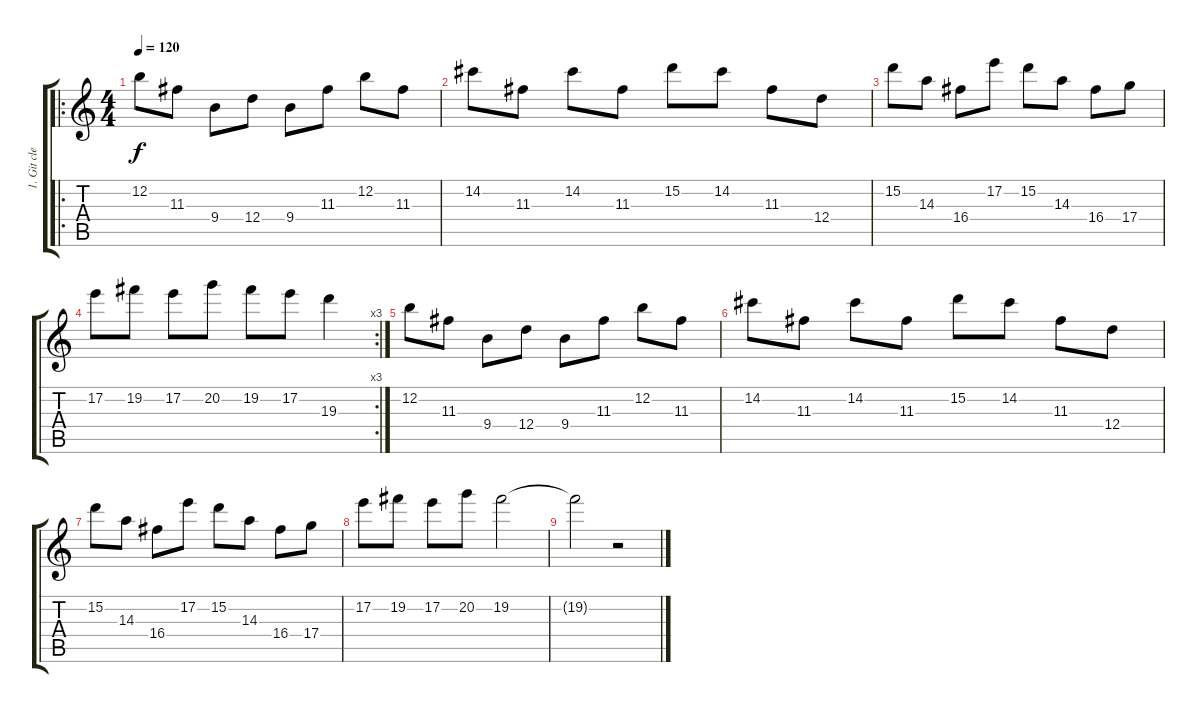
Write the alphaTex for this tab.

\track ("1. Git clean" "1. Git cle") {instrument acousticguitarnylon}
\staff {score tabs}
\tuning (E4 B3 G3 D3 A2 E2) {hide}
\ro
\ts (4 4)
\tempo 120
\clef g2
\ks c
12.2.8{dy f} 11.3.8 9.4.8 12.4.8 9.4.8 11.3.8 12.2.8 11.3.8 |
14.2.8 11.3.8 14.2.8 11.3.8 15.2.8 14.2.8 11.3.8 12.4.8 |
15.2.8 14.3.8 16.4.8 17.2.8 15.2.8 14.3.8 16.4.8 17.4.8 |
\rc 3
17.2.8 19.2.8 17.2.8 20.2.8 19.2.8 17.2.8 19.3.4 |
12.2.8 11.3.8 9.4.8 12.4.8 9.4.8 11.3.8 12.2.8 11.3.8 |
14.2.8 11.3.8 14.2.8 11.3.8 15.2.8 14.2.8 11.3.8 12.4.8 |
15.2.8 14.3.8 16.4.8 17.2.8 15.2.8 14.3.8 16.4.8 17.4.8 |
17.2.8 19.2.8 17.2.8 20.2.8 19.2.2 |
19.2{t}.2 r.2
